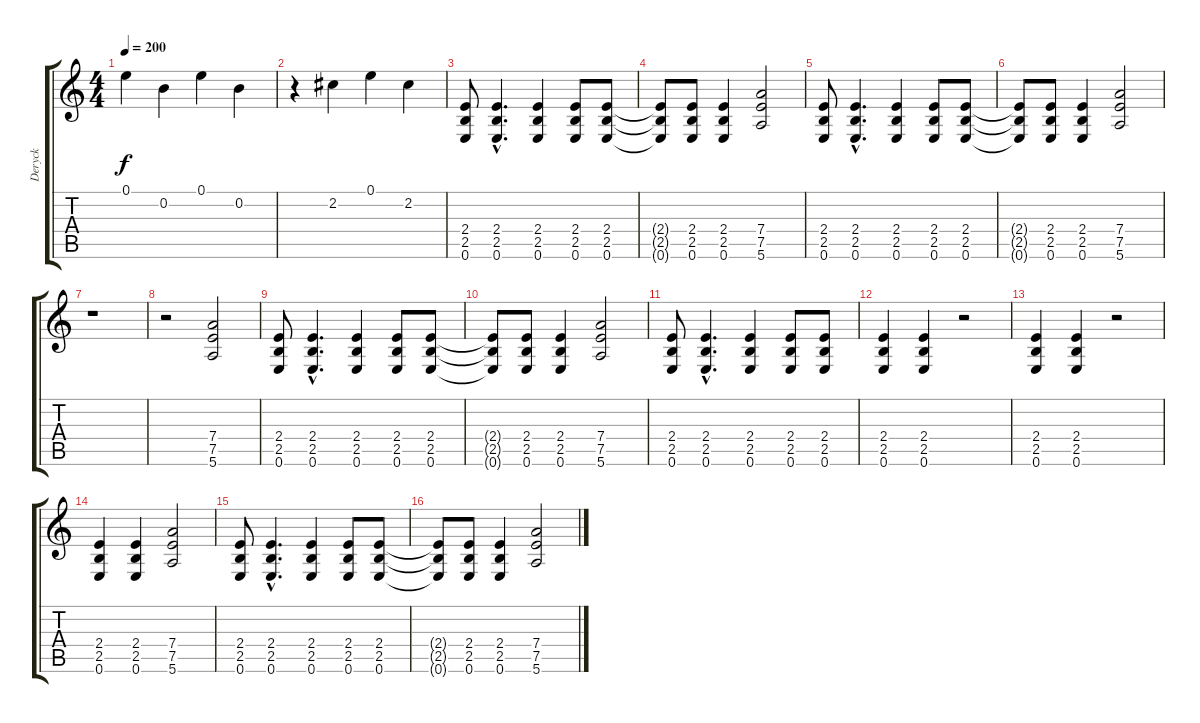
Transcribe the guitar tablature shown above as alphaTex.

\track ("Deryck" "Deryck") {instrument distortionguitar}
\staff {score tabs}
\tuning (E4 B3 G3 D3 A2 E2) {hide}
\ts (4 4)
\tempo 200
\clef g2
\ks c
0.1.4{dy f} 0.2.4 0.1.4 0.2.4 |
r.4 2.2.4 0.1.4 2.2.4 |
(2.4 2.5 0.6).8{volume 8 instrument distortionguitar} (2.4{hac} 2.5{hac} 0.6{hac}).4{d} (2.4 2.5 0.6).4 (2.4 2.5 0.6).8 (2.4 2.5 0.6).8 |
(2.4{t} 2.5{t} 0.6{t}).8 (2.4 2.5 0.6).8 (2.4 2.5 0.6).4 (7.4 7.5 5.6).2 |
(2.4 2.5 0.6).8 (2.4{hac} 2.5{hac} 0.6{hac}).4{d} (2.4 2.5 0.6).4 (2.4 2.5 0.6).8 (2.4 2.5 0.6).8 |
(2.4{t} 2.5{t} 0.6{t}).8 (2.4 2.5 0.6).8 (2.4 2.5 0.6).4 (7.4 7.5 5.6).2 |
r.1 |
r.2 (7.4 7.5 5.6).2 |
(2.4 2.5 0.6).8 (2.4{hac} 2.5{hac} 0.6{hac}).4{d} (2.4 2.5 0.6).4 (2.4 2.5 0.6).8 (2.4 2.5 0.6).8 |
(2.4{t} 2.5{t} 0.6{t}).8 (2.4 2.5 0.6).8 (2.4 2.5 0.6).4 (7.4 7.5 5.6).2 |
(2.4 2.5 0.6).8 (2.4{hac} 2.5{hac} 0.6{hac}).4{d} (2.4 2.5 0.6).4 (2.4 2.5 0.6).8 (2.4 2.5 0.6).8 |
(2.4 2.5 0.6).4 (2.4 2.5 0.6).4 r.2 |
(2.4 2.5 0.6).4 (2.4 2.5 0.6).4 r.2 |
(2.4 2.5 0.6).4 (2.4 2.5 0.6).4 (7.4 7.5 5.6).2 |
(2.4 2.5 0.6).8 (2.4{hac} 2.5{hac} 0.6{hac}).4{d} (2.4 2.5 0.6).4 (2.4 2.5 0.6).8 (2.4 2.5 0.6).8 |
(2.4{t} 2.5{t} 0.6{t}).8 (2.4 2.5 0.6).8 (2.4 2.5 0.6).4 (7.4 7.5 5.6).2
